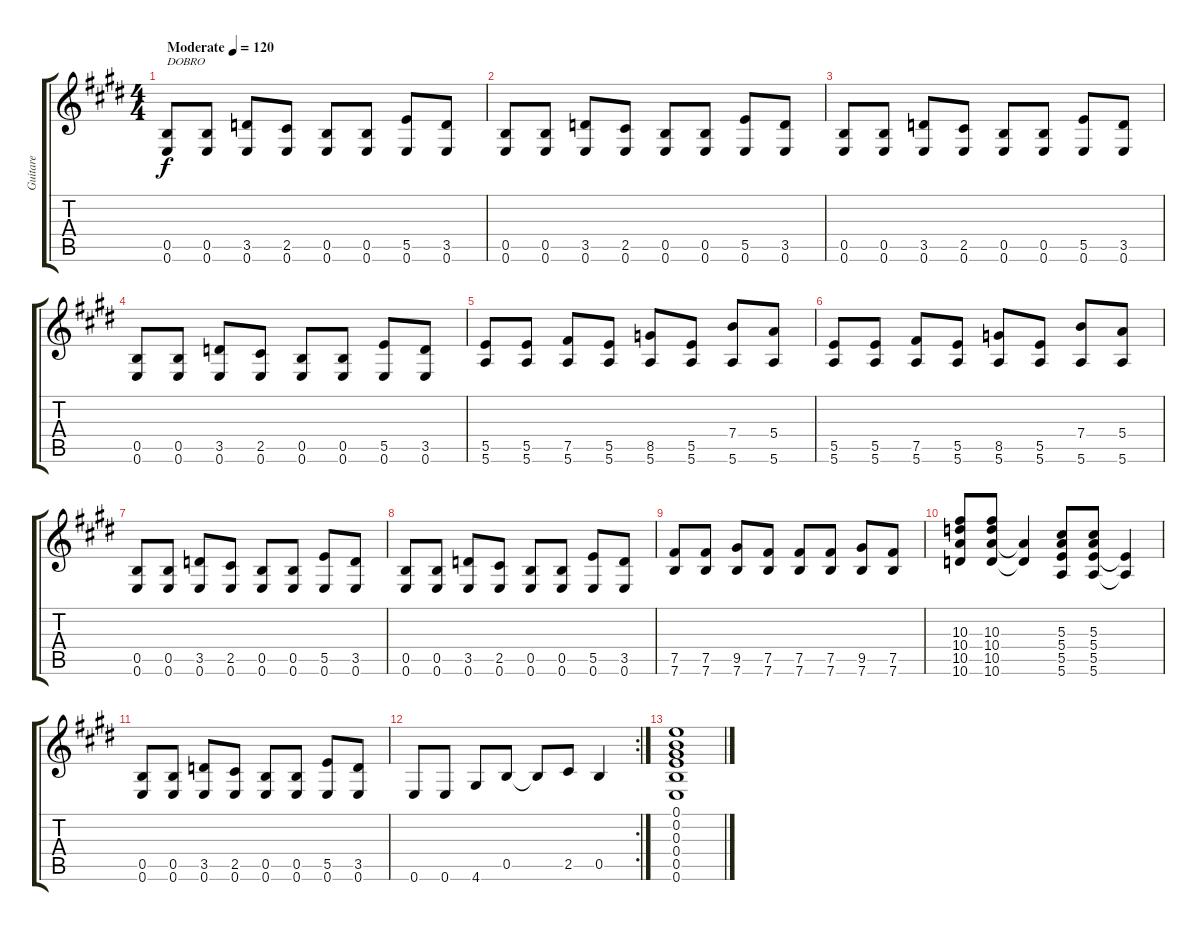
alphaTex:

\track ("Guitare" "Guitare") {instrument overdrivenguitar}
\staff {score tabs}
\tuning (E4 B3 Ab3 E3 B2 E2) {hide}
\ts (4 4)
\tempo (120 "Moderate")
\clef g2
\ks e
(0.5 0.6).8{txt "DOBRO" dy f instrument overdrivenguitar} (0.5 0.6).8 (3.5 0.6).8 (2.5 0.6).8 (0.5 0.6).8 (0.5 0.6).8 (5.5 0.6).8 (3.5 0.6).8 |
(0.5 0.6).8 (0.5 0.6).8 (3.5 0.6).8 (2.5 0.6).8 (0.5 0.6).8 (0.5 0.6).8 (5.5 0.6).8 (3.5 0.6).8 |
(0.5 0.6).8 (0.5 0.6).8 (3.5 0.6).8 (2.5 0.6).8 (0.5 0.6).8 (0.5 0.6).8 (5.5 0.6).8 (3.5 0.6).8 |
(0.5 0.6).8 (0.5 0.6).8 (3.5 0.6).8 (2.5 0.6).8 (0.5 0.6).8 (0.5 0.6).8 (5.5 0.6).8 (3.5 0.6).8 |
(5.5 5.6).8 (5.5 5.6).8 (7.5 5.6).8 (5.5 5.6).8 (8.5 5.6).8 (5.5 5.6).8 (7.4 5.6).8 (5.4 5.6).8 |
(5.5 5.6).8 (5.5 5.6).8 (7.5 5.6).8 (5.5 5.6).8 (8.5 5.6).8 (5.5 5.6).8 (7.4 5.6).8 (5.4 5.6).8 |
(0.5 0.6).8 (0.5 0.6).8 (3.5 0.6).8 (2.5 0.6).8 (0.5 0.6).8 (0.5 0.6).8 (5.5 0.6).8 (3.5 0.6).8 |
(0.5 0.6).8 (0.5 0.6).8 (3.5 0.6).8 (2.5 0.6).8 (0.5 0.6).8 (0.5 0.6).8 (5.5 0.6).8 (3.5 0.6).8 |
(7.5 7.6).8 (7.5 7.6).8 (9.5 7.6).8 (7.5 7.6).8 (7.5 7.6).8 (7.5 7.6).8 (9.5 7.6).8 (7.5 7.6).8 |
(10.3 10.4 10.5 10.6).8 (10.3 10.4 10.5 10.6).8 (10.5{t} 10.6{t}).4 (5.3 5.4 5.5 5.6).8 (5.3 5.4 5.5 5.6).8 (5.5{t} 5.6{t}).4 |
(0.5 0.6).8 (0.5 0.6).8 (3.5 0.6).8 (2.5 0.6).8 (0.5 0.6).8 (0.5 0.6).8 (5.5 0.6).8 (3.5 0.6).8 |
\rc 2
0.6.8 0.6.8 4.6.8 0.5.8 0.5{t}.8 2.5.8 0.5.4 |
(0.1 0.2 0.3 0.4 0.5 0.6).1
